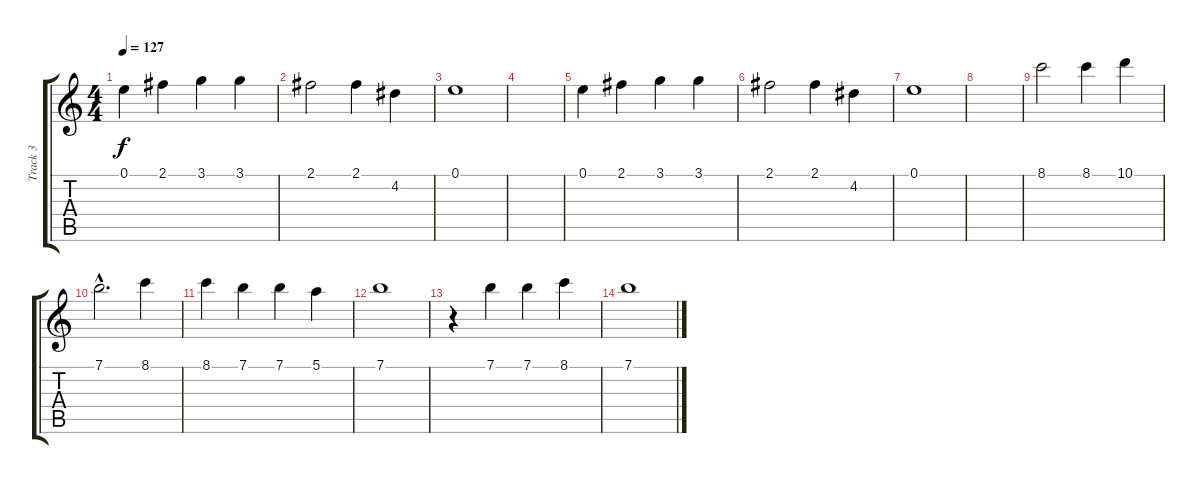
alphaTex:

\track ("Track 3" "Track 3") {instrument acousticguitarsteel}
\staff {score tabs}
\tuning (E4 B3 G3 D3 A2 E2) {hide}
\ts (4 4)
\tempo 127
\clef g2
\ks c
0.1.4{dy f} 2.1.4 3.1.4 3.1.4 |
2.1.2 2.1.4 4.2.4 |
0.1.1 |
|
0.1.4 2.1.4 3.1.4 3.1.4 |
2.1.2 2.1.4 4.2.4 |
0.1.1 |
|
8.1.2 8.1.4 10.1.4 |
7.1{hac}.2{d} 8.1.4 |
8.1.4 7.1.4 7.1.4 5.1.4 |
7.1.1 |
r.4 7.1.4 7.1.4 8.1.4 |
7.1.1
